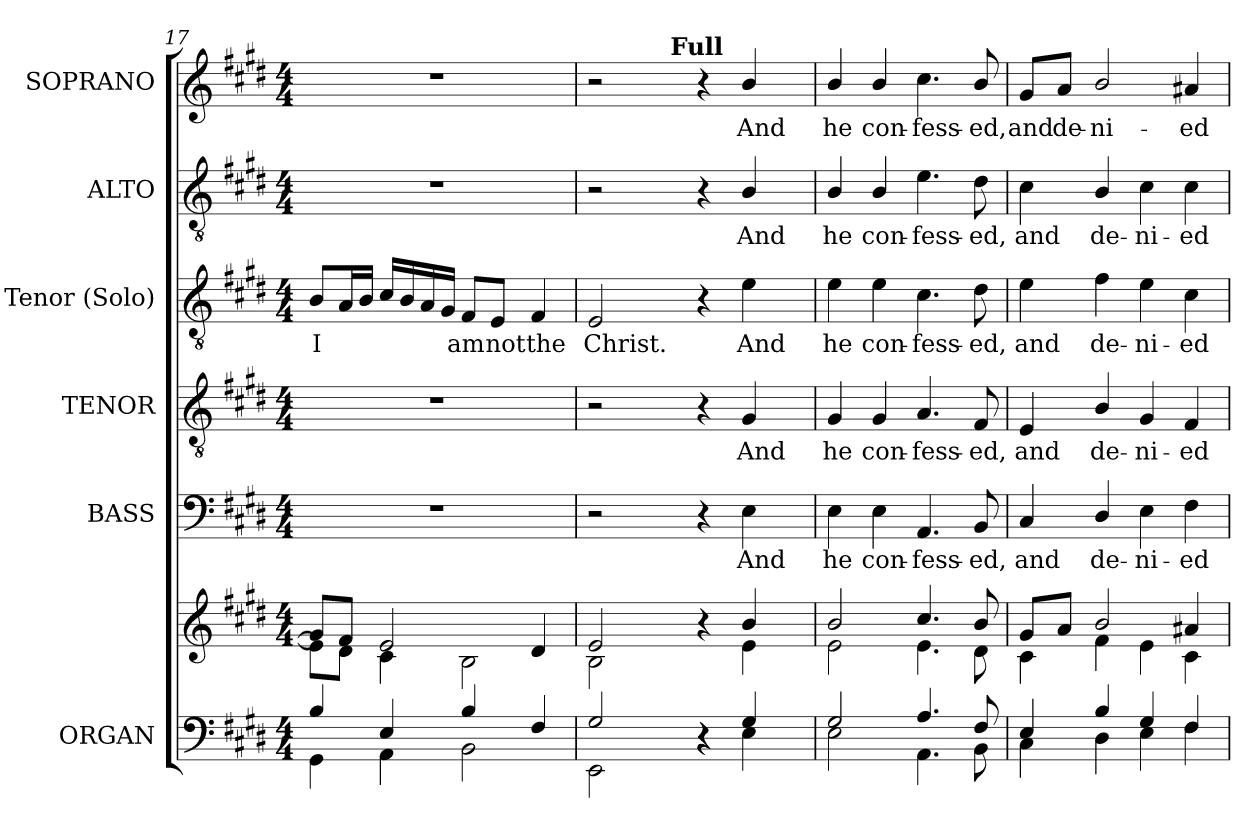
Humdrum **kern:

**kern	**kern	**kern	**text	**kern	**text	**kern	**text	**kern	**text	**kern	**text
*part6	*part6	*part5	*part5	*part4	*part4	*part3	*part3	*part2	*part2	*part1	*part1
*staff7	*staff6	*staff5	*staff5	*staff4	*staff4	*staff3	*staff3	*staff2	*staff2	*staff1	*staff1
*I"ORGAN	*	*I"BASS	*	*I"TENOR	*	*I"Tenor (Solo)	*	*I"ALTO	*	*I"SOPRANO	*
*I'Org.	*	*I'B.	*	*	*	*I'T.	*	*I'T.	*	*I'A.	*
!!LO:PB:g=z
*clefF4	*clefG2	*clefF4	*	*clefGv2	*	*clefGv2	*	*clefGv2	*	*clefG2	*
*	*	*	*	*ITrd7c12	*	*	*	*	*	*	*
*k[f#c#g#d#]	*k[f#c#g#d#]	*k[f#c#g#d#]	*	*k[f#c#g#d#]	*	*k[f#c#g#d#]	*	*k[f#c#g#d#]	*	*k[f#c#g#d#]	*
*E:	*E:	*E:	*	*E:	*	*E:	*	*E:	*	*E:	*
*M4/4	*M4/4	*M4/4	*	*M4/4	*	*M4/4	*	*M4/4	*	*M4/4	*
=17	=17	=17	=17	=17	=17	=17	=17	=17	=17	=17	=17
*^	*^	*	*	*	*	*	*	*	*	*	*
*	*^	*	*	*	*	*	*	*	*	*	*	*	*
!	!	!	!	!	!	!	!	!	!	!LO:LY:b:color=#000000	!	!	!	!
1ryy	4Bi/	4GG#i\	8g#i/L]	8ei\L]	1r	.	1r	.	8Bi/L	I	1r	.	1r	.
.	.	.	8f#i/J	8d#i\J	.	.	.	.	16Ai/L	.	.	.	.	.
.	.	.	.	.	.	.	.	.	16Bi/JJ	.	.	.	.	.
.	4Ei/	4AAi\	2ei/	4c#i\	.	.	.	.	16c#i/LL	.	.	.	.	.
.	.	.	.	.	.	.	.	.	16Bi/	.	.	.	.	.
.	.	.	.	.	.	.	.	.	16Ai/	.	.	.	.	.
.	.	.	.	.	.	.	.	.	16G#i/JJ	.	.	.	.	.
!	!	!	!	!	!	!	!	!	!	!LO:LY:b:color=#000000	!	!	!	!
.	4Bi/	2BBi\	.	2Bi\	.	.	.	.	8F#i/L	am	.	.	.	.
!	!	!	!	!	!	!	!	!	!	!LO:LY:b:color=#000000	!	!	!	!
.	.	.	.	.	.	.	.	.	8Ei/J	not	.	.	.	.
!	!	!	!	!	!	!	!	!	!	!LO:LY:b:color=#000000	!	!	!	!
.	4F#i/	.	4d#i/	.	.	.	.	.	4F#i/	the	.	.	.	.
=18	=18	=18	=18	=18	=18	=18	=18	=18	=18	=18	=18	=18	=18	=18
!	!	!	!	!	!	!	!	!	!	!LO:LY:b:color=#000000	!	!	!	!
*	*	*	*	*	*	*	*	*	*	*	*	*	*^	*
1ryy	2G#i/	2EEi\	2ei/	2Bi\	2r	.	2r	.	2Ei/	Christ.	2r	.	2r	4ryy	.
.	.	.	.	.	.	.	.	.	.	.	.	.	.	8ryy	.
.	.	.	.	.	.	.	.	.	.	.	.	.	.	128..ryy	.
!	!	!	!	!	!	!	!	!	!	!	!	!	!	!LO:TX:a:B:t=Full	!
.	.	.	.	.	.	.	.	.	.	.	.	.	.	2ryy	.
.	4r	4r	4r	4ryy	4r	.	4r	.	4r	.	4r	.	4r	.	.
!	!	!	!	!	!	!LO:LY:b:color=#000000	!	!	!	!	!	!	!	!	!
!	!	!	!	!	!	!	!	!LO:LY:b:color=#000000	!	!	!	!	!	!	!
!	!	!	!	!	!	!	!	!	!	!LO:LY:b:color=#000000	!	!	!	!	!
!	!	!	!	!	!	!	!	!	!	!	!	!LO:LY:b:color=#000000	!	!	!
!	!	!	!	!	!	!	!	!	!	!	!	!	!	!	!LO:LY:b:color=#000000
.	4G#i/	4Ei\	4bi/	4ei\	4Ei\	And	4GG#i/	And	4ei\	And	4Bi/	And	4bi/	.	And
.	.	.	.	.	.	.	.	.	.	.	.	.	.	16ryy	.
.	.	.	.	.	.	.	.	.	.	.	.	.	.	32ryy	.
.	.	.	.	.	.	.	.	.	.	.	.	.	.	64ryy	.
.	.	.	.	.	.	.	.	.	.	.	.	.	.	512ryy	.
*	*	*	*	*	*	*	*	*	*	*	*	*	*v	*v	*
=19	=19	=19	=19	=19	=19	=19	=19	=19	=19	=19	=19	=19	=19	=19
*	*	*	*	*	*	*	*	*	*	*	*	*	*^	*
!	!	!	!	!	!	!LO:LY:b:color=#000000	!	!	!	!	!	!	!	!	!
*	*	*	*	*	*	*	*	*	*	*	*	*	*v	*v	*
*	*	*	*	*	*	*	*	*	*	*	*	*	*^	*
!	!	!	!	!	!	!	!	!LO:LY:b:color=#000000	!	!	!	!	!	!	!
*	*	*	*	*	*	*	*	*	*	*	*	*	*v	*v	*
*	*	*	*	*	*	*	*	*	*	*	*	*	*^	*
!	!	!	!	!	!	!	!	!	!	!LO:LY:b:color=#000000	!	!	!	!	!
*	*	*	*	*	*	*	*	*	*	*	*	*	*v	*v	*
*	*	*	*	*	*	*	*	*	*	*	*	*	*^	*
!	!	!	!	!	!	!	!	!	!	!	!	!LO:LY:b:color=#000000	!	!	!
*	*	*	*	*	*	*	*	*	*	*	*	*	*v	*v	*
*	*	*	*	*	*	*	*	*	*	*	*	*	*^	*
!	!	!	!	!	!	!	!	!	!	!	!	!	!	!	!LO:LY:b:color=#000000
*	*	*	*	*	*	*	*	*	*	*	*	*	*v	*v	*
1ryy	2G#i/	2Ei\	2bi/	2ei\	4Ei\	he	4GG#i/	he	4ei\	he	4Bi/	he	4bi/	he
!	!	!	!	!	!	!LO:LY:b:color=#000000	!	!	!	!	!	!	!	!
!	!	!	!	!	!	!	!	!LO:LY:b:color=#000000	!	!	!	!	!	!
!	!	!	!	!	!	!	!	!	!	!LO:LY:b:color=#000000	!	!	!	!
!	!	!	!	!	!	!	!	!	!	!	!	!LO:LY:b:color=#000000	!	!
!	!	!	!	!	!	!	!	!	!	!	!	!	!	!LO:LY:b:color=#000000
.	.	.	.	.	4Ei\	con-	4GG#i/	con-	4ei\	con-	4Bi/	con-	4bi/	con-
!	!	!	!	!	!	!LO:LY:b:color=#000000	!	!	!	!	!	!	!	!
!	!	!	!	!	!	!	!	!LO:LY:b:color=#000000	!	!	!	!	!	!
!	!	!	!	!	!	!	!	!	!	!LO:LY:b:color=#000000	!	!	!	!
!	!	!	!	!	!	!	!	!	!	!	!	!LO:LY:b:color=#000000	!	!
!	!	!	!	!	!	!	!	!	!	!	!	!	!	!LO:LY:b:color=#000000
.	4.Ai/	4.AAi\	4.cc#i/	4.ei\	4.AAi/	-fess-	4.AAi/	-fess-	4.c#i\	-fess-	4.ei\	-fess-	4.cc#i\	-fess-
!	!	!	!	!	!	!LO:LY:b:color=#000000	!	!	!	!	!	!	!	!
!	!	!	!	!	!	!	!	!LO:LY:b:color=#000000	!	!	!	!	!	!
!	!	!	!	!	!	!	!	!	!	!LO:LY:b:color=#000000	!	!	!	!
!	!	!	!	!	!	!	!	!	!	!	!	!LO:LY:b:color=#000000	!	!
!	!	!	!	!	!	!	!	!	!	!	!	!	!	!LO:LY:b:color=#000000
.	8F#i/	8BBi\	8bi/	8d#i\	8BBi/	-ed,	8FF#i/	-ed,	8d#i\	-ed,	8d#i\	-ed,	8bi/	-ed,
=20	=20	=20	=20	=20	=20	=20	=20	=20	=20	=20	=20	=20	=20	=20
!	!	!	!	!	!	!LO:LY:b:color=#000000	!	!	!	!	!	!	!	!
!	!	!	!	!	!	!	!	!LO:LY:b:color=#000000	!	!	!	!	!	!
!	!	!	!	!	!	!	!	!	!	!LO:LY:b:color=#000000	!	!	!	!
!	!	!	!	!	!	!	!	!	!	!	!	!LO:LY:b:color=#000000	!	!
!	!	!	!	!	!	!	!	!	!	!	!	!	!	!LO:LY:b:color=#000000
1ryy	4Ei/	4C#i\	8g#i/L	4c#i\	4C#i/	and	4EEi/	and	4ei\	and	4c#i\	and	8g#i/L	and
!	!	!	!	!	!	!	!	!	!	!	!	!	!	!LO:LY:b:color=#000000
.	.	.	8ai/J	.	.	.	.	.	.	.	.	.	8ai/J	de-
!	!	!	!	!	!	!LO:LY:b:color=#000000	!	!	!	!	!	!	!	!
!	!	!	!	!	!	!	!	!LO:LY:b:color=#000000	!	!	!	!	!	!
!	!	!	!	!	!	!	!	!	!	!LO:LY:b:color=#000000	!	!	!	!
!	!	!	!	!	!	!	!	!	!	!	!	!LO:LY:b:color=#000000	!	!
!	!	!	!	!	!	!	!	!	!	!	!	!	!	!LO:LY:b:color=#000000
.	4Bi/	4D#i\	2bi/	4f#i\	4D#i/	de-	4BBi/	de-	4f#i\	de-	4Bi/	de-	2bi/	-ni-
!	!	!	!	!	!	!LO:LY:b:color=#000000	!	!	!	!	!	!	!	!
!	!	!	!	!	!	!	!	!LO:LY:b:color=#000000	!	!	!	!	!	!
!	!	!	!	!	!	!	!	!	!	!LO:LY:b:color=#000000	!	!	!	!
!	!	!	!	!	!	!	!	!	!	!	!	!LO:LY:b:color=#000000	!	!
.	4G#i/	4Ei\	.	4ei\	4Ei\	-ni-	4GG#i/	-ni-	4ei\	-ni-	4c#i\	-ni-	.	.
!	!	!	!	!	!	!LO:LY:b:color=#000000	!	!	!	!	!	!	!	!
!	!	!	!	!	!	!	!	!LO:LY:b:color=#000000	!	!	!	!	!	!
!	!	!	!	!	!	!	!	!	!	!LO:LY:b:color=#000000	!	!	!	!
!	!	!	!	!	!	!	!	!	!	!	!	!LO:LY:b:color=#000000	!	!
!	!	!	!	!	!	!	!	!	!	!	!	!	!	!LO:LY:b:color=#000000
.	4F#i/	4F#i\	4a#Xi/	4c#i\	4F#i\	-ed	4FF#i/	-ed	4c#i\	-ed	4c#i\	-ed	4a#Xi/	-ed
*v	*v	*v	*	*	*	*	*	*	*	*	*	*	*	*
*	*v	*v	*	*	*	*	*	*	*	*	*	*
=	=	=	=	=	=	=	=	=	=	=	=
*-	*-	*-	*-	*-	*-	*-	*-	*-	*-	*-	*-
